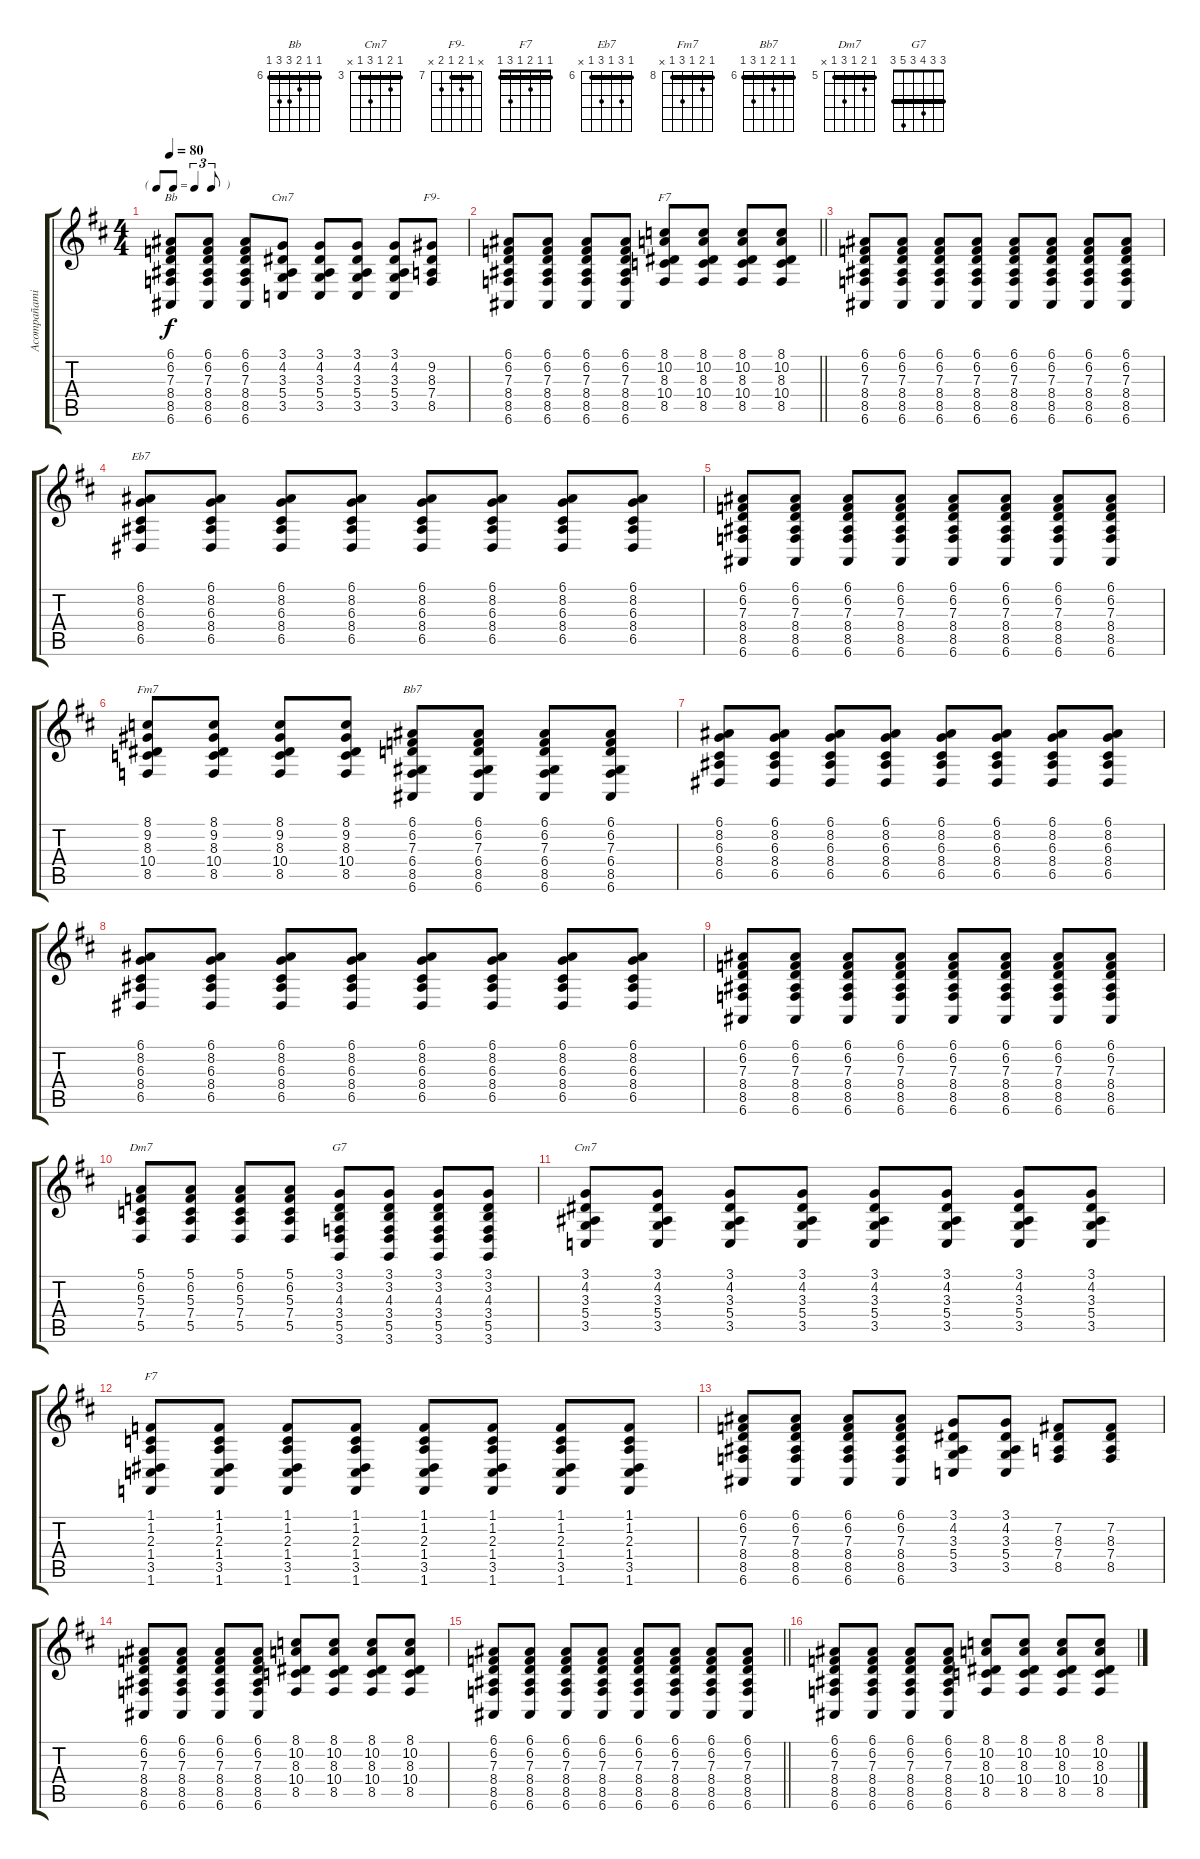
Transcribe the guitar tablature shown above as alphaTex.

\track ("Acompañamiento" "Acompañami") {instrument electricgrandpiano}
\staff {score tabs}
\tuning (E4 B3 G3 D3 A2 E2) {hide}
\chord ("Bb" 6 6 7 8 8 6) {firstfret 6 barre 6}
\chord ("Cm7" 3 4 3 5 3 x) {barre 3}
\chord ("F9-" x 7 8 7 8 x) {firstfret 7 barre 7}
\chord ("F7" 8 10 8 10 8 x) {firstfret 8 barre 8}
\chord ("Eb7" 6 8 6 8 6 x) {firstfret 6 barre 6}
\chord ("Fm7" 8 9 8 10 8 x) {firstfret 8 barre 8}
\chord ("Bb7" 6 6 7 6 8 6) {firstfret 6 barre 6}
\chord ("Dm7" 5 6 5 7 5 x) {firstfret 5 barre 5}
\chord ("G7" 3 3 4 3 5 3) {barre 3}
\chord ("Cm7" 3 4 3 5 3 x) {firstfret 3 barre 3}
\chord ("F7" 1 1 2 1 3 1) {barre 1}
\ts (4 4)
\tf triplet8th
\tempo 80
\clef g2
\ks d
(6.1 6.2 7.3 8.4 8.5 6.6).8{ch "Bb" dy f} (6.1 6.2 7.3 8.4 8.5 6.6).8 (6.1 6.2 7.3 8.4 8.5 6.6).8 (3.1 4.2 3.3 5.4 3.5).8{ch "Cm7"} (3.1 4.2 3.3 5.4 3.5).8 (3.1 4.2 3.3 5.4 3.5).8 (3.1 4.2 3.3 5.4 3.5).8 (9.2 8.3 7.4 8.5).8{ch "F9-"} |
\barLineRight lightlight
(6.1 6.2 7.3 8.4 8.5 6.6).8 (6.1 6.2 7.3 8.4 8.5 6.6).8 (6.1 6.2 7.3 8.4 8.5 6.6).8 (6.1 6.2 7.3 8.4 8.5 6.6).8 (8.1 10.2 8.3 10.4 8.5).8{ch "F7"} (8.1 10.2 8.3 10.4 8.5).8 (8.1 10.2 8.3 10.4 8.5).8 (8.1 10.2 8.3 10.4 8.5).8 |
(6.1 6.2 7.3 8.4 8.5 6.6).8 (6.1 6.2 7.3 8.4 8.5 6.6).8 (6.1 6.2 7.3 8.4 8.5 6.6).8 (6.1 6.2 7.3 8.4 8.5 6.6).8 (6.1 6.2 7.3 8.4 8.5 6.6).8 (6.1 6.2 7.3 8.4 8.5 6.6).8 (6.1 6.2 7.3 8.4 8.5 6.6).8 (6.1 6.2 7.3 8.4 8.5 6.6).8 |
(6.1 8.2 6.3 8.4 6.5).8{ch "Eb7"} (6.1 8.2 6.3 8.4 6.5).8 (6.1 8.2 6.3 8.4 6.5).8 (6.1 8.2 6.3 8.4 6.5).8 (6.1 8.2 6.3 8.4 6.5).8 (6.1 8.2 6.3 8.4 6.5).8 (6.1 8.2 6.3 8.4 6.5).8 (6.1 8.2 6.3 8.4 6.5).8 |
(6.1 6.2 7.3 8.4 8.5 6.6).8 (6.1 6.2 7.3 8.4 8.5 6.6).8 (6.1 6.2 7.3 8.4 8.5 6.6).8 (6.1 6.2 7.3 8.4 8.5 6.6).8 (6.1 6.2 7.3 8.4 8.5 6.6).8 (6.1 6.2 7.3 8.4 8.5 6.6).8 (6.1 6.2 7.3 8.4 8.5 6.6).8 (6.1 6.2 7.3 8.4 8.5 6.6).8 |
(8.1 9.2 8.3 10.4 8.5).8{ch "Fm7"} (8.1 9.2 8.3 10.4 8.5).8 (8.1 9.2 8.3 10.4 8.5).8 (8.1 9.2 8.3 10.4 8.5).8 (6.1 6.2 7.3 6.4 8.5 6.6).8{ch "Bb7"} (6.1 6.2 7.3 6.4 8.5 6.6).8 (6.1 6.2 7.3 6.4 8.5 6.6).8 (6.1 6.2 7.3 6.4 8.5 6.6).8 |
(6.1 8.2 6.3 8.4 6.5).8 (6.1 8.2 6.3 8.4 6.5).8 (6.1 8.2 6.3 8.4 6.5).8 (6.1 8.2 6.3 8.4 6.5).8 (6.1 8.2 6.3 8.4 6.5).8 (6.1 8.2 6.3 8.4 6.5).8 (6.1 8.2 6.3 8.4 6.5).8 (6.1 8.2 6.3 8.4 6.5).8 |
(6.1 8.2 6.3 8.4 6.5).8 (6.1 8.2 6.3 8.4 6.5).8 (6.1 8.2 6.3 8.4 6.5).8 (6.1 8.2 6.3 8.4 6.5).8 (6.1 8.2 6.3 8.4 6.5).8 (6.1 8.2 6.3 8.4 6.5).8 (6.1 8.2 6.3 8.4 6.5).8 (6.1 8.2 6.3 8.4 6.5).8 |
(6.1 6.2 7.3 8.4 8.5 6.6).8 (6.1 6.2 7.3 8.4 8.5 6.6).8 (6.1 6.2 7.3 8.4 8.5 6.6).8 (6.1 6.2 7.3 8.4 8.5 6.6).8 (6.1 6.2 7.3 8.4 8.5 6.6).8 (6.1 6.2 7.3 8.4 8.5 6.6).8 (6.1 6.2 7.3 8.4 8.5 6.6).8 (6.1 6.2 7.3 8.4 8.5 6.6).8 |
(5.1 6.2 5.3 7.4 5.5).8{ch "Dm7"} (5.1 6.2 5.3 7.4 5.5).8 (5.1 6.2 5.3 7.4 5.5).8 (5.1 6.2 5.3 7.4 5.5).8 (3.1 3.2 4.3 3.4 5.5 3.6).8{ch "G7"} (3.1 3.2 4.3 3.4 5.5 3.6).8 (3.1 3.2 4.3 3.4 5.5 3.6).8 (3.1 3.2 4.3 3.4 5.5 3.6).8 |
(3.1 4.2 3.3 5.4 3.5).8{ch "Cm7"} (3.1 4.2 3.3 5.4 3.5).8 (3.1 4.2 3.3 5.4 3.5).8 (3.1 4.2 3.3 5.4 3.5).8 (3.1 4.2 3.3 5.4 3.5).8 (3.1 4.2 3.3 5.4 3.5).8 (3.1 4.2 3.3 5.4 3.5).8 (3.1 4.2 3.3 5.4 3.5).8 |
(1.1 1.2 2.3 1.4 3.5 1.6).8{ch "F7"} (1.1 1.2 2.3 1.4 3.5 1.6).8 (1.1 1.2 2.3 1.4 3.5 1.6).8 (1.1 1.2 2.3 1.4 3.5 1.6).8 (1.1 1.2 2.3 1.4 3.5 1.6).8 (1.1 1.2 2.3 1.4 3.5 1.6).8 (1.1 1.2 2.3 1.4 3.5 1.6).8 (1.1 1.2 2.3 1.4 3.5 1.6).8 |
(6.1 6.2 7.3 8.4 8.5 6.6).8 (6.1 6.2 7.3 8.4 8.5 6.6).8 (6.1 6.2 7.3 8.4 8.5 6.6).8 (6.1 6.2 7.3 8.4 8.5 6.6).8 (3.1 4.2 3.3 5.4 3.5).8 (3.1 4.2 3.3 5.4 3.5).8 (7.2 8.3 7.4 8.5).8 (7.2 8.3 7.4 8.5).8 |
(6.1 6.2 7.3 8.4 8.5 6.6).8 (6.1 6.2 7.3 8.4 8.5 6.6).8 (6.1 6.2 7.3 8.4 8.5 6.6).8 (6.1 6.2 7.3 8.4 8.5 6.6).8 (8.1 10.2 8.3 10.4 8.5).8 (8.1 10.2 8.3 10.4 8.5).8 (8.1 10.2 8.3 10.4 8.5).8 (8.1 10.2 8.3 10.4 8.5).8 |
\barLineRight lightlight
(6.1 6.2 7.3 8.4 8.5 6.6).8 (6.1 6.2 7.3 8.4 8.5 6.6).8 (6.1 6.2 7.3 8.4 8.5 6.6).8 (6.1 6.2 7.3 8.4 8.5 6.6).8 (6.1 6.2 7.3 8.4 8.5 6.6).8 (6.1 6.2 7.3 8.4 8.5 6.6).8 (6.1 6.2 7.3 8.4 8.5 6.6).8 (6.1 6.2 7.3 8.4 8.5 6.6).8 |
(6.1 6.2 7.3 8.4 8.5 6.6).8 (6.1 6.2 7.3 8.4 8.5 6.6).8 (6.1 6.2 7.3 8.4 8.5 6.6).8 (6.1 6.2 7.3 8.4 8.5 6.6).8 (8.1 10.2 8.3 10.4 8.5).8 (8.1 10.2 8.3 10.4 8.5).8 (8.1 10.2 8.3 10.4 8.5).8 (8.1 10.2 8.3 10.4 8.5).8
